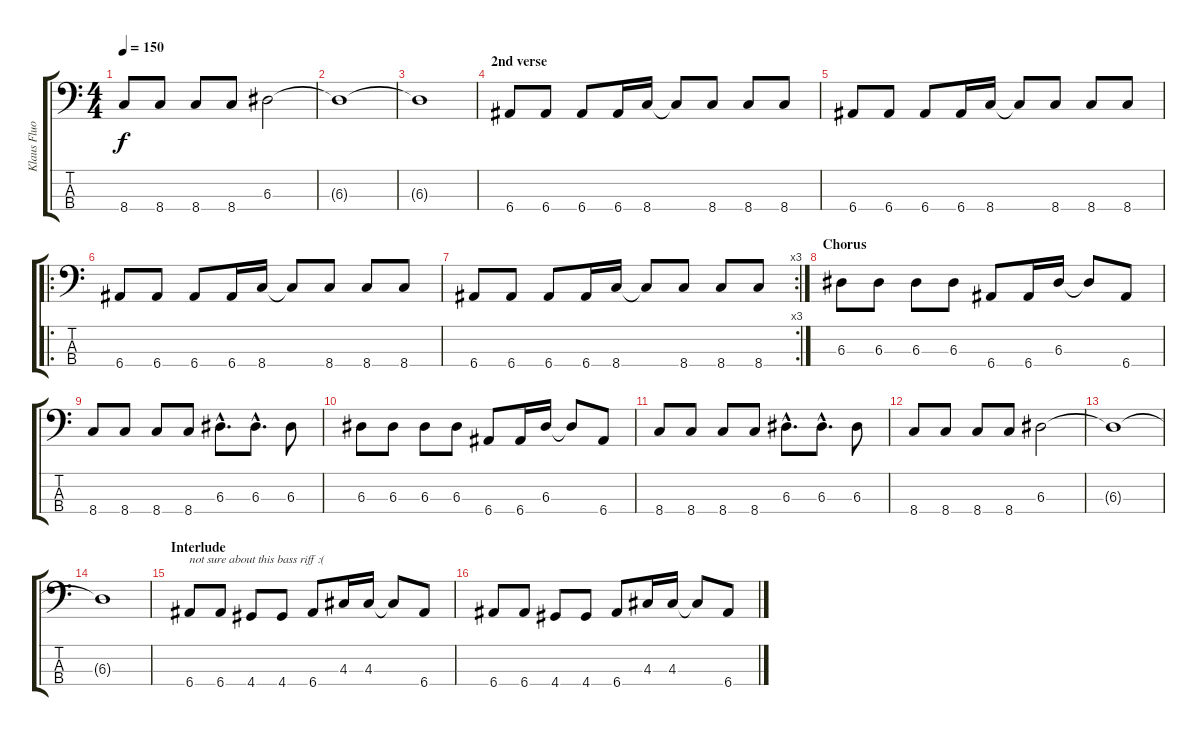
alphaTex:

\track ("Klaus Fluoride" "Klaus Fluo") {instrument electricbasspick}
\staff {score tabs}
\tuning (G2 D2 A1 E1) {hide}
\ts (4 4)
\tempo 150
\clef f4
\ks c
8.4.8{dy f} 8.4.8 8.4.8 8.4.8 6.3.2 |
6.3{t}.1 |
6.3{t}.1 |
\section ("" "2nd verse")
6.4.8 6.4.8 6.4.8 6.4.16 8.4.16 8.4{t}.8 8.4.8 8.4.8 8.4.8 |
6.4.8 6.4.8 6.4.8 6.4.16 8.4.16 8.4{t}.8 8.4.8 8.4.8 8.4.8 |
\ro
6.4.8 6.4.8 6.4.8 6.4.16 8.4.16 8.4{t}.8 8.4.8 8.4.8 8.4.8 |
\rc 3
6.4.8 6.4.8 6.4.8 6.4.16 8.4.16 8.4{t}.8 8.4.8 8.4.8 8.4.8 |
\section ("" "Chorus")
6.3.8 6.3.8 6.3.8 6.3.8 6.4.8 6.4.16 6.3.16 6.3{t}.8 6.4.8 |
8.4.8 8.4.8 8.4.8 8.4.8 6.3{hac}.8{d} 6.3{hac}.8{d} 6.3.8 |
6.3.8 6.3.8 6.3.8 6.3.8 6.4.8 6.4.16 6.3.16 6.3{t}.8 6.4.8 |
8.4.8 8.4.8 8.4.8 8.4.8 6.3{hac}.8{d} 6.3{hac}.8{d} 6.3.8 |
8.4.8 8.4.8 8.4.8 8.4.8 6.3.2 |
6.3{t}.1 |
6.3{t}.1 |
\section ("" "Interlude")
6.4.8{txt "not sure about this bass riff :("} 6.4.8 4.4.8 4.4.8 6.4.8 4.3.16 4.3.16 4.3{t}.8 6.4.8 |
6.4.8 6.4.8 4.4.8 4.4.8 6.4.8 4.3.16 4.3.16 4.3{t}.8 6.4.8
